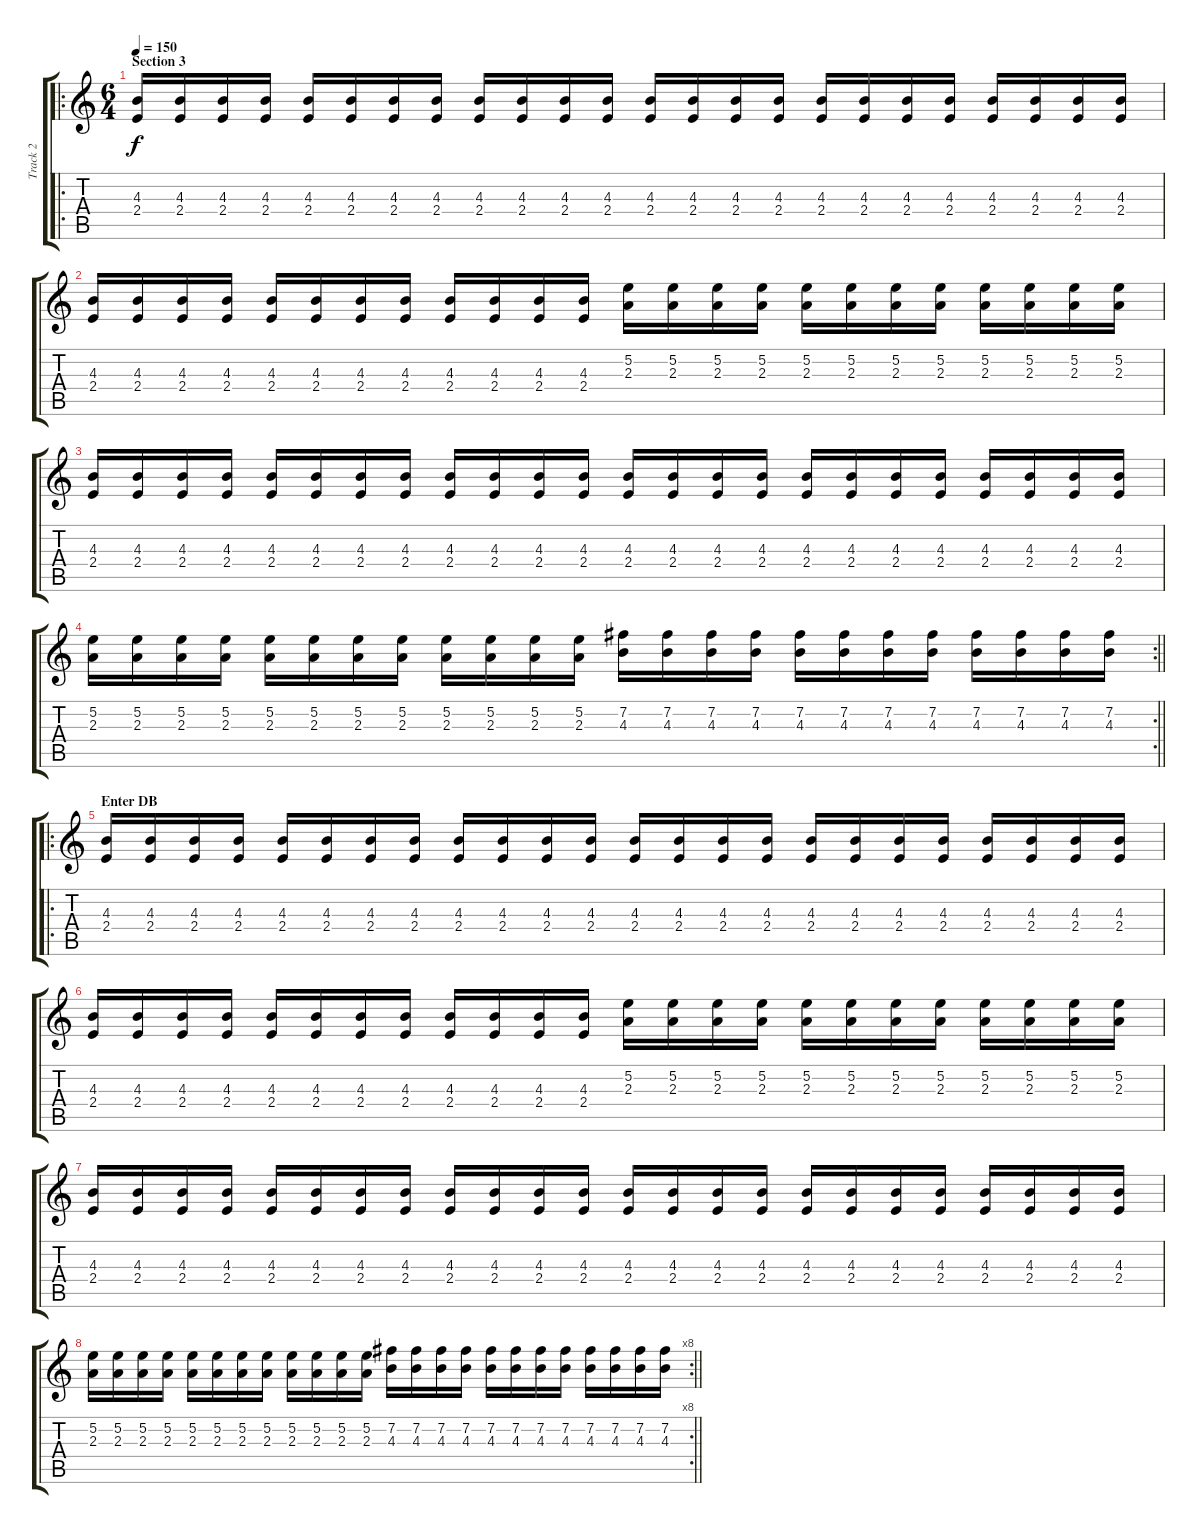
\track ("Track 2" "Track 2") {instrument overdrivenguitar}
\staff {score tabs}
\tuning (E4 B3 G3 D3 A2 E2) {hide}
\ro
\ts (6 4)
\section ("" "Section 3")
\tempo 150
\clef g2
\ks c
(4.3 2.4).16{dy f} (4.3 2.4).16 (4.3 2.4).16 (4.3 2.4).16 (4.3 2.4).16 (4.3 2.4).16 (4.3 2.4).16 (4.3 2.4).16 (4.3 2.4).16 (4.3 2.4).16 (4.3 2.4).16 (4.3 2.4).16 (4.3 2.4).16 (4.3 2.4).16 (4.3 2.4).16 (4.3 2.4).16 (4.3 2.4).16 (4.3 2.4).16 (4.3 2.4).16 (4.3 2.4).16 (4.3 2.4).16 (4.3 2.4).16 (4.3 2.4).16 (4.3 2.4).16 |
(4.3 2.4).16 (4.3 2.4).16 (4.3 2.4).16 (4.3 2.4).16 (4.3 2.4).16 (4.3 2.4).16 (4.3 2.4).16 (4.3 2.4).16 (4.3 2.4).16 (4.3 2.4).16 (4.3 2.4).16 (4.3 2.4).16 (5.2 2.3).16 (5.2 2.3).16 (5.2 2.3).16 (5.2 2.3).16 (5.2 2.3).16 (5.2 2.3).16 (5.2 2.3).16 (5.2 2.3).16 (5.2 2.3).16 (5.2 2.3).16 (5.2 2.3).16 (5.2 2.3).16 |
(4.3 2.4).16 (4.3 2.4).16 (4.3 2.4).16 (4.3 2.4).16 (4.3 2.4).16 (4.3 2.4).16 (4.3 2.4).16 (4.3 2.4).16 (4.3 2.4).16 (4.3 2.4).16 (4.3 2.4).16 (4.3 2.4).16 (4.3 2.4).16 (4.3 2.4).16 (4.3 2.4).16 (4.3 2.4).16 (4.3 2.4).16 (4.3 2.4).16 (4.3 2.4).16 (4.3 2.4).16 (4.3 2.4).16 (4.3 2.4).16 (4.3 2.4).16 (4.3 2.4).16 |
\rc 2
\barLineRight lightlight
(5.2 2.3).16 (5.2 2.3).16 (5.2 2.3).16 (5.2 2.3).16 (5.2 2.3).16 (5.2 2.3).16 (5.2 2.3).16 (5.2 2.3).16 (5.2 2.3).16 (5.2 2.3).16 (5.2 2.3).16 (5.2 2.3).16 (7.2 4.3).16 (7.2 4.3).16 (7.2 4.3).16 (7.2 4.3).16 (7.2 4.3).16 (7.2 4.3).16 (7.2 4.3).16 (7.2 4.3).16 (7.2 4.3).16 (7.2 4.3).16 (7.2 4.3).16 (7.2 4.3).16 |
\ro
\section ("" "Enter DB")
(4.3 2.4).16 (4.3 2.4).16 (4.3 2.4).16 (4.3 2.4).16 (4.3 2.4).16 (4.3 2.4).16 (4.3 2.4).16 (4.3 2.4).16 (4.3 2.4).16 (4.3 2.4).16 (4.3 2.4).16 (4.3 2.4).16 (4.3 2.4).16 (4.3 2.4).16 (4.3 2.4).16 (4.3 2.4).16 (4.3 2.4).16 (4.3 2.4).16 (4.3 2.4).16 (4.3 2.4).16 (4.3 2.4).16 (4.3 2.4).16 (4.3 2.4).16 (4.3 2.4).16 |
(4.3 2.4).16 (4.3 2.4).16 (4.3 2.4).16 (4.3 2.4).16 (4.3 2.4).16 (4.3 2.4).16 (4.3 2.4).16 (4.3 2.4).16 (4.3 2.4).16 (4.3 2.4).16 (4.3 2.4).16 (4.3 2.4).16 (5.2 2.3).16 (5.2 2.3).16 (5.2 2.3).16 (5.2 2.3).16 (5.2 2.3).16 (5.2 2.3).16 (5.2 2.3).16 (5.2 2.3).16 (5.2 2.3).16 (5.2 2.3).16 (5.2 2.3).16 (5.2 2.3).16 |
(4.3 2.4).16 (4.3 2.4).16 (4.3 2.4).16 (4.3 2.4).16 (4.3 2.4).16 (4.3 2.4).16 (4.3 2.4).16 (4.3 2.4).16 (4.3 2.4).16 (4.3 2.4).16 (4.3 2.4).16 (4.3 2.4).16 (4.3 2.4).16 (4.3 2.4).16 (4.3 2.4).16 (4.3 2.4).16 (4.3 2.4).16 (4.3 2.4).16 (4.3 2.4).16 (4.3 2.4).16 (4.3 2.4).16 (4.3 2.4).16 (4.3 2.4).16 (4.3 2.4).16 |
\rc 8
\barLineRight lightlight
(5.2 2.3).16 (5.2 2.3).16 (5.2 2.3).16 (5.2 2.3).16 (5.2 2.3).16 (5.2 2.3).16 (5.2 2.3).16 (5.2 2.3).16 (5.2 2.3).16 (5.2 2.3).16 (5.2 2.3).16 (5.2 2.3).16 (7.2 4.3).16 (7.2 4.3).16 (7.2 4.3).16 (7.2 4.3).16 (7.2 4.3).16 (7.2 4.3).16 (7.2 4.3).16 (7.2 4.3).16 (7.2 4.3).16 (7.2 4.3).16 (7.2 4.3).16 (7.2 4.3).16
